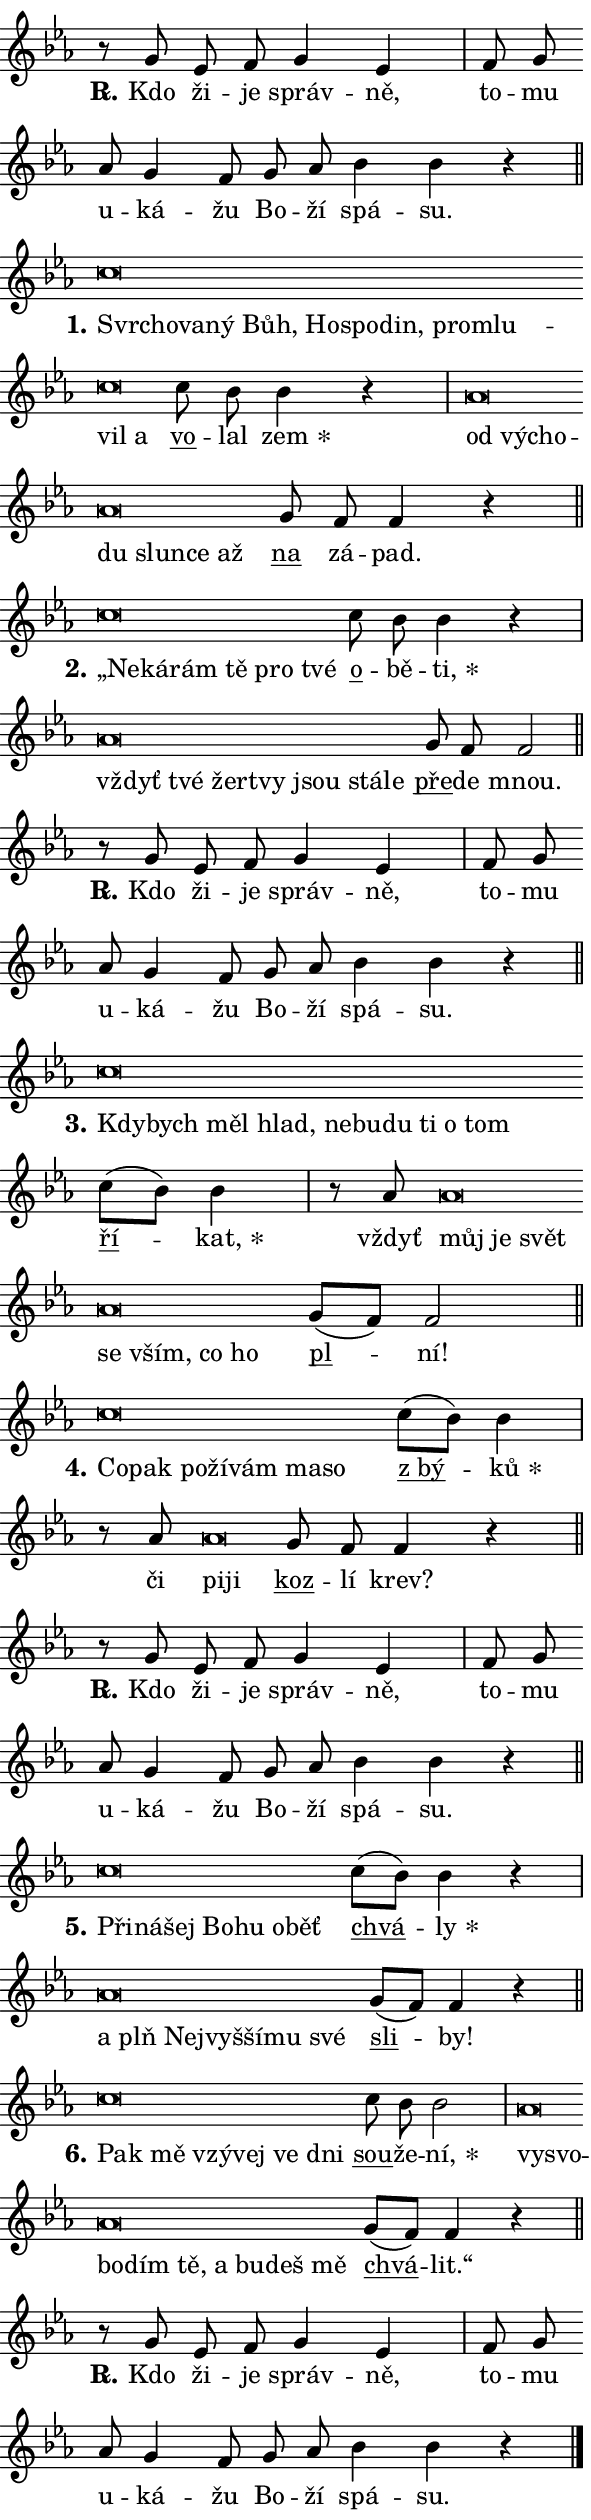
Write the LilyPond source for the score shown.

\version "2.24.0"
\header { tagline = "" }
\paper {
  indent = 0\cm
  top-margin = 0\cm
  right-margin = 0.13\cm % to fit lyric hyphens
  bottom-margin = 0\cm
  left-margin = 0\cm
  paper-width = 10\cm
  page-breaking = #ly:one-page-breaking
  system-system-spacing.basic-distance = #11
  score-system-spacing.basic-distance = #11
  ragged-last = ##f
}


%% Author: Thomas Morley
%% https://lists.gnu.org/archive/html/lilypond-user/2020-05/msg00002.html
#(define (line-position grob)
"Returns position of @var[grob} in current system:
   @code{'start}, if at first time-step
   @code{'end}, if at last time-step
   @code{'middle} otherwise
"
  (let* ((col (ly:item-get-column grob))
         (ln (ly:grob-object col 'left-neighbor))
         (rn (ly:grob-object col 'right-neighbor))
         (col-to-check-left (if (ly:grob? ln) ln col))
         (col-to-check-right (if (ly:grob? rn) rn col))
         (break-dir-left
           (and
             (ly:grob-property col-to-check-left 'non-musical #f)
             (ly:item-break-dir col-to-check-left)))
         (break-dir-right
           (and
             (ly:grob-property col-to-check-right 'non-musical #f)
             (ly:item-break-dir col-to-check-right))))
        (cond ((eqv? 1 break-dir-left) 'start)
              ((eqv? -1 break-dir-right) 'end)
              (else 'middle))))

#(define (tranparent-at-line-position vctor)
  (lambda (grob)
  "Relying on @code{line-position} select the relevant enry from @var{vctor}.
Used to determine transparency,"
    (case (line-position grob)
      ((end) (not (vector-ref vctor 0)))
      ((middle) (not (vector-ref vctor 1)))
      ((start) (not (vector-ref vctor 2))))))

noteHeadBreakVisibility =
#(define-music-function (break-visibility)(vector?)
"Makes @code{NoteHead}s transparent relying on @var{break-visibility}"
#{
  \override NoteHead.transparent =
    #(tranparent-at-line-position break-visibility)
#})

#(define delete-ledgers-for-transparent-note-heads
  (lambda (grob)
    "Reads whether a @code{NoteHead} is transparent.
If so this @code{NoteHead} is removed from @code{'note-heads} from
@var{grob}, which is supposed to be @code{LedgerLineSpanner}.
As a result ledgers are not printed for this @code{NoteHead}"
    (let* ((nhds-array (ly:grob-object grob 'note-heads))
           (nhds-list
             (if (ly:grob-array? nhds-array)
                 (ly:grob-array->list nhds-array)
                 '()))
           ;; Relies on the transparent-property being done before
           ;; Staff.LedgerLineSpanner.after-line-breaking is executed.
           ;; This is fragile ...
           (to-keep
             (remove
               (lambda (nhd)
                 (ly:grob-property nhd 'transparent #f))
               nhds-list)))
      ;; TODO find a better method to iterate over grob-arrays, similiar
      ;; to filter/remove etc for lists
      ;; For now rebuilt from scratch
      (set! (ly:grob-object grob 'note-heads)  '())
      (for-each
        (lambda (nhd)
          (ly:pointer-group-interface::add-grob grob 'note-heads nhd))
        to-keep))))

squashNotes = {
  \override NoteHead.X-extent = #'(-0.2 . 0.2)
  \override NoteHead.Y-extent = #'(-0.75 . 0)
  \override NoteHead.stencil =
    #(lambda (grob)
       (let ((pos (ly:grob-property grob 'staff-position)))
         (begin
           (if (< pos -7) (display "ERROR: Lower brevis then expected\n") (display ""))
           (if (<= pos -6) ly:text-interface::print ly:note-head::print))))
}
unSquashNotes = {
  \revert NoteHead.X-extent
  \revert NoteHead.Y-extent
  \revert NoteHead.stencil
}

hideNotes = \noteHeadBreakVisibility #begin-of-line-visible
unHideNotes = \noteHeadBreakVisibility #all-visible

% work-around for resetting accidentals
% https://lilypond.org/doc/v2.23/Documentation/notation/displaying-rhythms#unmetered-music
cadenzaMeasure = {
  \cadenzaOff
  \partial 1024 s1024
  \cadenzaOn
}

#(define-markup-command (accent layout props text) (markup?)
  "Underline accented syllable"
  (interpret-markup layout props
    #{\markup \override #'(offset . 4.3) \underline { #text }#}))

responsum = \markup \concat {
  "R" \hspace #-1.05 \path #0.1 #'((moveto 0 0.07) (lineto 0.9 0.8)) \hspace #0.05 "."
}

spaceSize = #0.6828661417322834 % exact space size for TeX Gyre Schola

\layout {
  \context {
    \Staff
    \remove "Time_signature_engraver"
    \override LedgerLineSpanner.after-line-breaking = #delete-ledgers-for-transparent-note-heads
  }
  \context {
    \Lyrics {
      \override LyricSpace.minimum-distance = \spaceSize
      \override LyricText.font-name = #"TeX Gyre Schola"
      \override LyricText.font-size = 1
      \override StanzaNumber.font-name = #"TeX Gyre Schola Bold"
      \override StanzaNumber.font-size = 1
    }
  }
  \context {
    \Score 
    \override NoteHead.text =
      #(lambda (grob) 
        (let ((pos (ly:grob-property grob 'staff-position)))
          #{\markup {
            \combine
              \halign #-0.55 \raise #(if (= pos -6) 0 0.5) \override #'(thickness . 2) \draw-line #'(3.2 . 0)
              \musicglyph "noteheads.sM1"
          }#}))
  }
}

% magnetic-lyrics.ily
%
%   written by
%     Jean Abou Samra <jean@abou-samra.fr>
%     Werner Lemberg <wl@gnu.org>
%
%   adapted by
%     Jiri Hon <jiri.hon@gmail.com>
%
% Version 2022-Apr-15

% https://www.mail-archive.com/lilypond-user@gnu.org/msg149350.html

#(define (Left_hyphen_pointer_engraver context)
   "Collect syllable-hyphen-syllable occurrences in lyrics and store
them in properties.  This engraver only looks to the left.  For
example, if the lyrics input is @code{foo -- bar}, it does the
following.

@itemize @bullet
@item
Set the @code{text} property of the @code{LyricHyphen} grob between
@q{foo} and @q{bar} to @code{foo}.

@item
Set the @code{left-hyphen} property of the @code{LyricText} grob with
text @q{foo} to the @code{LyricHyphen} grob between @q{foo} and
@q{bar}.
@end itemize

Use this auxiliary engraver in combination with the
@code{lyric-@/text::@/apply-@/magnetic-@/offset!} hook."
   (let ((hyphen #f)
         (text #f))
     (make-engraver
      (acknowledgers
       ((lyric-syllable-interface engraver grob source-engraver)
        (set! text grob)))
      (end-acknowledgers
       ((lyric-hyphen-interface engraver grob source-engraver)
        ;(when (not (grob::has-interface grob 'lyric-space-interface))
          (set! hyphen grob)));)
      ((stop-translation-timestep engraver)
       (when (and text hyphen)
         (ly:grob-set-object! text 'left-hyphen hyphen))
       (set! text #f)
       (set! hyphen #f)))))

#(define (lyric-text::apply-magnetic-offset! grob)
   "If the space between two syllables is less than the value in
property @code{LyricText@/.details@/.squash-threshold}, move the right
syllable to the left so that it gets concatenated with the left
syllable.

Use this function as a hook for
@code{LyricText@/.after-@/line-@/breaking} if the
@code{Left_@/hyphen_@/pointer_@/engraver} is active."
   (let ((hyphen (ly:grob-object grob 'left-hyphen #f)))
     (when hyphen
       (let ((left-text (ly:spanner-bound hyphen LEFT)))
         (when (grob::has-interface left-text 'lyric-syllable-interface)
           (let* ((common (ly:grob-common-refpoint grob left-text X))
                  (this-x-ext (ly:grob-extent grob common X))
                  (left-x-ext
                   (begin
                     ;; Trigger magnetism for left-text.
                     (ly:grob-property left-text 'after-line-breaking)
                     (ly:grob-extent left-text common X)))
                  ;; `delta` is the gap width between two syllables.
                  (delta (- (interval-start this-x-ext)
                            (interval-end left-x-ext)))
                  (details (ly:grob-property grob 'details))
                  (threshold (assoc-get 'squash-threshold details 0.2)))
             (when (< delta threshold)
               (let* (;; We have to manipulate the input text so that
                      ;; ligatures crossing syllable boundaries are not
                      ;; disabled.  For languages based on the Latin
                      ;; script this is essentially a beautification.
                      ;; However, for non-Western scripts it can be a
                      ;; necessity.
                      (lt (ly:grob-property left-text 'text))
                      (rt (ly:grob-property grob 'text))
                      (is-space (grob::has-interface hyphen 'lyric-space-interface))
                      (space (if is-space " " ""))
                      (extra-delta (if is-space spaceSize 0))
                      ;; Append new syllable.
                      (ltrt-space (if (and (string? lt) (string? rt))
                                (string-append lt space rt)
                                (make-concat-markup (list lt space rt))))
                      ;; Right-align `ltrt` to the right side.
                      (ltrt-space-markup (grob-interpret-markup
                               grob
                               (make-translate-markup
                                (cons (interval-length this-x-ext) 0)
                                (make-right-align-markup ltrt-space)))))
                 (begin
                   ;; Don't print `left-text`.
                   (ly:grob-set-property! left-text 'stencil #f)
                   ;; Set text and stencil (which holds all collected
                   ;; syllables so far) and shift it to the left.
                   (ly:grob-set-property! grob 'text ltrt-space)
                   (ly:grob-set-property! grob 'stencil ltrt-space-markup)
                   (ly:grob-translate-axis! grob (- (- delta extra-delta)) X))))))))))


#(define (lyric-hyphen::displace-bounds-first grob)
   ;; Make very sure this callback isn't triggered too early.
   (let ((left (ly:spanner-bound grob LEFT))
         (right (ly:spanner-bound grob RIGHT)))
     (ly:grob-property left 'after-line-breaking)
     (ly:grob-property right 'after-line-breaking)
     (ly:lyric-hyphen::print grob)))

squashThreshold = #0.4

\layout {
  \context {
    \Lyrics
    \consists #Left_hyphen_pointer_engraver
    \override LyricText.after-line-breaking =
      #lyric-text::apply-magnetic-offset!
    \override LyricHyphen.stencil = #lyric-hyphen::displace-bounds-first
    \override LyricText.details.squash-threshold = \squashThreshold
    \override LyricHyphen.minimum-distance = 0
    \override LyricHyphen.minimum-length = \squashThreshold
  }
}

squashText = \override LyricText.details.squash-threshold = 9999
unSquashText = \override LyricText.details.squash-threshold = \squashThreshold

leftText = \override LyricText.self-alignment-X = #LEFT
unLeftText = \revert LyricText.self-alignment-X

starOffset = #(lambda (grob) 
                (let ((x_offset (ly:self-alignment-interface::aligned-on-x-parent grob)))
                  (if (= x_offset 0) 0 (+ x_offset 1.2))))

star = #(define-music-function (syllable)(string?)
"Append star separator at the end of a syllable"
#{
  \once \override LyricText.X-offset = #starOffset
  \lyricmode { \markup {
    #syllable
    \override #'((font-name . "TeX Gyre Schola Bold")) \hspace #0.2 \lower #0.65 \larger "*"
  } }
#})

starAccent = #(define-music-function (syllable)(string?)
"Append star separator at the end of a syllable and make accent"
#{
  \once \override LyricText.X-offset = #starOffset
  \lyricmode { \markup {
    \accent #syllable
    \override #'((font-name . "TeX Gyre Schola Bold")) \hspace #0.2 \lower #0.65 \larger "*"
  } }
#})

breath = #(define-music-function (syllable)(string?)
"Append breathing indicator at the end of a syllable"
#{
  \lyricmode { \markup { #syllable "+" } }
#})

optionalBreath = #(define-music-function (syllable)(string?)
"Append optional breathing indicator at the end of a syllable"
#{
  \lyricmode { \markup { #syllable "(+)" } }
#})


\score {
    <<
        \new Voice = "melody" { \cadenzaOn \key es \major \relative { r8 g' es f g4 es \cadenzaMeasure \bar "|" f8 g \bar "" as g4 f8 \bar "" g as \bar "" bes4 bes r \cadenzaMeasure \bar "||" \break } }
        \new Lyrics \lyricsto "melody" { \lyricmode { \set stanza = \responsum
Kdo ži -- je správ -- ně, to -- mu u -- ká -- žu Bo -- ží spá -- su. } }
    >>
    \layout {}
}

\score {
    <<
        \new Voice = "melody" { \cadenzaOn \key es \major \relative { \squashNotes c''\breve*1/16 \hideNotes \breve*1/16 \bar "" \breve*1/16 \bar "" \breve*1/16 \bar "" \breve*1/16 \bar "" \breve*1/16 \bar "" \breve*1/16 \bar "" \breve*1/16 \bar "" \breve*1/16 \bar "" \breve*1/16 \bar "" \breve*1/16 \breve*1/16 \bar "" \unHideNotes \unSquashNotes \bar "" c8 bes bes4 r \cadenzaMeasure \bar "|" \squashNotes as\breve*1/16 \hideNotes \breve*1/16 \bar "" \breve*1/16 \bar "" \breve*1/16 \bar "" \breve*1/16 \bar "" \breve*1/16 \breve*1/16 \bar "" \unHideNotes \unSquashNotes \bar "" g8 f f4 r \cadenzaMeasure \bar "||" \break } }
        \new Lyrics \lyricsto "melody" { \lyricmode { \set stanza = "1."
\leftText Svr -- \squashText cho -- va -- ný Bůh, Ho -- spo -- din, pro -- mlu -- vil a \unLeftText \unSquashText \markup \accent vo -- lal \star zem \leftText od \squashText vý -- cho -- du slun -- ce až \unLeftText \unSquashText \markup \accent na zá -- pad. } }
    >>
    \layout {}
}

\score {
    <<
        \new Voice = "melody" { \cadenzaOn \key es \major \relative { \squashNotes c''\breve*1/16 \hideNotes \breve*1/16 \bar "" \breve*1/16 \bar "" \breve*1/16 \bar "" \breve*1/16 \breve*1/16 \bar "" \unHideNotes \unSquashNotes \bar "" c8 bes bes4 r \cadenzaMeasure \bar "|" \squashNotes as\breve*1/16 \hideNotes \breve*1/16 \bar "" \breve*1/16 \bar "" \breve*1/16 \bar "" \breve*1/16 \bar "" \breve*1/16 \breve*1/16 \bar "" \unHideNotes \unSquashNotes \bar "" g8 f f2 \cadenzaMeasure \bar "||" \break } }
        \new Lyrics \lyricsto "melody" { \lyricmode { \set stanza = "2."
\leftText „Ne -- \squashText ká -- rám tě pro tvé \unLeftText \unSquashText \markup \accent o -- bě -- \star ti, \leftText vždyť \squashText tvé žer -- tvy jsou stá -- le \unLeftText \unSquashText \markup \accent pře -- de mnou. } }
    >>
    \layout {}
}

\score {
    <<
        \new Voice = "melody" { \cadenzaOn \key es \major \relative { r8 g' es f g4 es \cadenzaMeasure \bar "|" f8 g \bar "" as g4 f8 \bar "" g as \bar "" bes4 bes r \cadenzaMeasure \bar "||" \break } }
        \new Lyrics \lyricsto "melody" { \lyricmode { \set stanza = \responsum
Kdo ži -- je správ -- ně, to -- mu u -- ká -- žu Bo -- ží spá -- su. } }
    >>
    \layout {}
}

\score {
    <<
        \new Voice = "melody" { \cadenzaOn \key es \major \relative { \squashNotes c''\breve*1/16 \hideNotes \breve*1/16 \bar "" \breve*1/16 \bar "" \breve*1/16 \bar "" \breve*1/16 \bar "" \breve*1/16 \bar "" \breve*1/16 \bar "" \breve*1/16 \bar "" \breve*1/16 \breve*1/16 \bar "" \unHideNotes \unSquashNotes \bar "" c8[( bes)] bes4 \cadenzaMeasure \bar "|" r8 as \squashNotes as\breve*1/16 \hideNotes \breve*1/16 \bar "" \breve*1/16 \bar "" \breve*1/16 \bar "" \breve*1/16 \bar "" \breve*1/16 \breve*1/16 \bar "" \unHideNotes \unSquashNotes \bar "" g8[( f)] f2 \cadenzaMeasure \bar "||" \break } }
        \new Lyrics \lyricsto "melody" { \lyricmode { \set stanza = "3."
\leftText Kdy -- \squashText bych měl hlad, ne -- bu -- du ti o tom \unLeftText \unSquashText \markup \accent ří -- \star kat, vždyť \leftText můj \squashText je svět se vším, co ho \unLeftText \unSquashText \markup \accent pl -- ní! } }
    >>
    \layout {}
}

\score {
    <<
        \new Voice = "melody" { \cadenzaOn \key es \major \relative { \squashNotes c''\breve*1/16 \hideNotes \breve*1/16 \bar "" \breve*1/16 \bar "" \breve*1/16 \bar "" \breve*1/16 \bar "" \breve*1/16 \breve*1/16 \bar "" \unHideNotes \unSquashNotes \bar "" c8[( bes)] bes4 \cadenzaMeasure \bar "|" r8 as8 \squashNotes as\breve*1/16 \hideNotes \breve*1/16 \bar "" \unHideNotes \unSquashNotes \bar "" g8 f f4 r \cadenzaMeasure \bar "||" \break } }
        \new Lyrics \lyricsto "melody" { \lyricmode { \set stanza = "4."
\leftText Co -- \squashText pak po -- ží -- vám ma -- so \unLeftText \unSquashText \markup \accent "z bý" -- \star ků či \leftText pi -- \squashText ji \unLeftText \unSquashText \markup \accent koz -- lí krev? } }
    >>
    \layout {}
}

\score {
    <<
        \new Voice = "melody" { \cadenzaOn \key es \major \relative { r8 g' es f g4 es \cadenzaMeasure \bar "|" f8 g \bar "" as g4 f8 \bar "" g as \bar "" bes4 bes r \cadenzaMeasure \bar "||" \break } }
        \new Lyrics \lyricsto "melody" { \lyricmode { \set stanza = \responsum
Kdo ži -- je správ -- ně, to -- mu u -- ká -- žu Bo -- ží spá -- su. } }
    >>
    \layout {}
}

\score {
    <<
        \new Voice = "melody" { \cadenzaOn \key es \major \relative { \squashNotes c''\breve*1/16 \hideNotes \breve*1/16 \bar "" \breve*1/16 \bar "" \breve*1/16 \bar "" \breve*1/16 \bar "" \breve*1/16 \breve*1/16 \bar "" \unHideNotes \unSquashNotes \bar "" c8[( bes)] bes4 r \cadenzaMeasure \bar "|" \squashNotes as\breve*1/16 \hideNotes \breve*1/16 \bar "" \breve*1/16 \bar "" \breve*1/16 \bar "" \breve*1/16 \bar "" \breve*1/16 \breve*1/16 \bar "" \unHideNotes \unSquashNotes \bar "" g8[( f)] f4 r \cadenzaMeasure \bar "||" \break } }
        \new Lyrics \lyricsto "melody" { \lyricmode { \set stanza = "5."
\leftText Při -- \squashText ná -- šej Bo -- hu o -- běť \unLeftText \unSquashText \markup \accent chvá -- \star ly \leftText a \squashText plň Nej -- vyš -- ší -- mu své \unLeftText \unSquashText \markup \accent sli -- by! } }
    >>
    \layout {}
}

\score {
    <<
        \new Voice = "melody" { \cadenzaOn \key es \major \relative { \squashNotes c''\breve*1/16 \hideNotes \breve*1/16 \bar "" \breve*1/16 \bar "" \breve*1/16 \bar "" \breve*1/16 \breve*1/16 \bar "" \unHideNotes \unSquashNotes \bar "" c8 bes bes2 \cadenzaMeasure \bar "|" \squashNotes as\breve*1/16 \hideNotes \breve*1/16 \bar "" \breve*1/16 \bar "" \breve*1/16 \bar "" \breve*1/16 \bar "" \breve*1/16 \bar "" \breve*1/16 \bar "" \breve*1/16 \breve*1/16 \bar "" \unHideNotes \unSquashNotes \bar "" g8[( f)] f4 r \cadenzaMeasure \bar "||" \break } }
        \new Lyrics \lyricsto "melody" { \lyricmode { \set stanza = "6."
\leftText Pak \squashText mě vzý -- vej ve dni \unLeftText \unSquashText \markup \accent sou -- že -- \star ní, \leftText vy -- \squashText svo -- bo -- dím tě, a bu -- deš mě \unLeftText \unSquashText \markup \accent chvá -- lit.“ } }
    >>
    \layout {}
}

\score {
    <<
        \new Voice = "melody" { \cadenzaOn \key es \major \relative { r8 g' es f g4 es \cadenzaMeasure \bar "|" f8 g \bar "" as g4 f8 \bar "" g as \bar "" bes4 bes r \cadenzaMeasure \bar "||" \break } \bar "|." }
        \new Lyrics \lyricsto "melody" { \lyricmode { \set stanza = \responsum
Kdo ži -- je správ -- ně, to -- mu u -- ká -- žu Bo -- ží spá -- su. } }
    >>
    \layout {}
}
